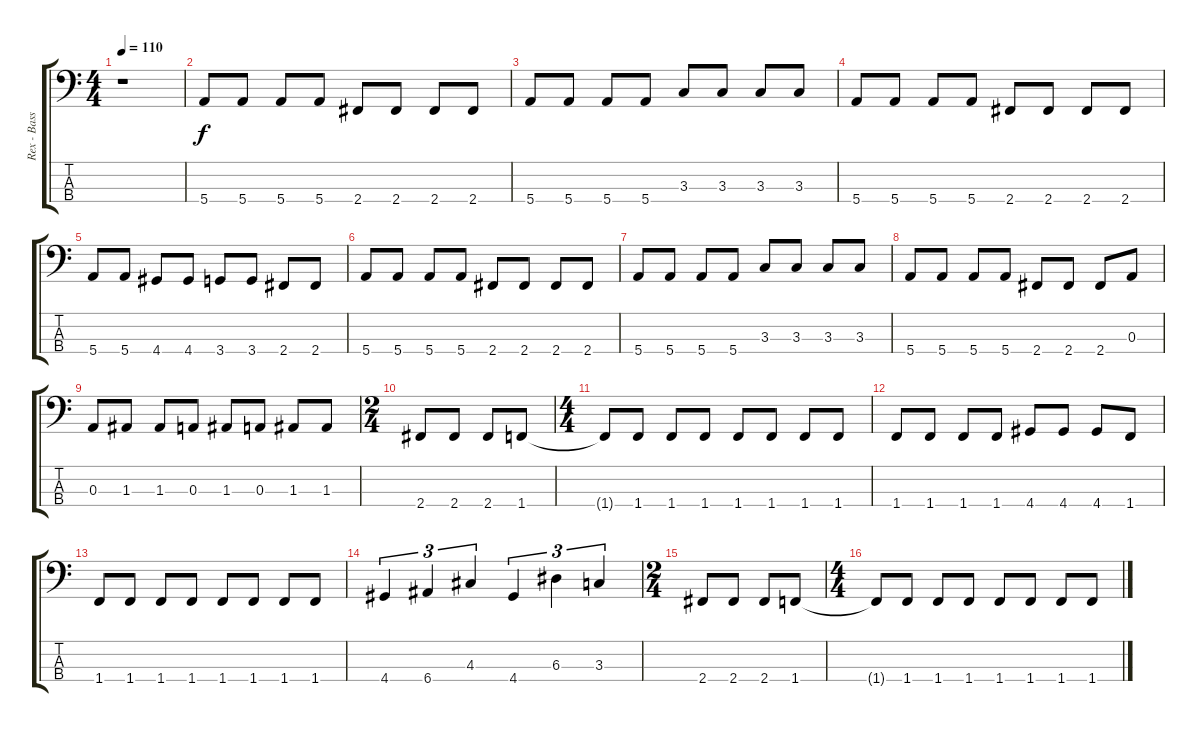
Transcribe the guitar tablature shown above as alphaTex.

\track ("Rex - Bass" "Rex - Bass") {instrument electricbasspick}
\staff {score tabs}
\tuning (G2 D2 A1 E1) {hide}
\ts (4 4)
\tempo 110
\tempo 210
\tempo 110
\clef f4
\ks c
r.1{dy f instrument electricbasspick} |
5.4.8 5.4.8 5.4.8 5.4.8 2.4.8 2.4.8 2.4.8 2.4.8 |
5.4.8 5.4.8 5.4.8 5.4.8 3.3.8 3.3.8 3.3.8 3.3.8 |
5.4.8 5.4.8 5.4.8 5.4.8 2.4.8 2.4.8 2.4.8 2.4.8 |
5.4.8 5.4.8 4.4.8 4.4.8 3.4.8 3.4.8 2.4.8 2.4.8 |
5.4.8 5.4.8 5.4.8 5.4.8 2.4.8 2.4.8 2.4.8 2.4.8 |
5.4.8 5.4.8 5.4.8 5.4.8 3.3.8 3.3.8 3.3.8 3.3.8 |
5.4.8 5.4.8 5.4.8 5.4.8 2.4.8 2.4.8 2.4.8 0.3.8 |
0.3.8 1.3.8 1.3.8 0.3.8 1.3.8 0.3.8 1.3.8 1.3.8 |
\ts (2 4)
2.4.8 2.4.8 2.4.8 1.4.8 |
\ts (4 4)
1.4{t}.8 1.4.8 1.4.8 1.4.8 1.4.8 1.4.8 1.4.8 1.4.8 |
1.4.8 1.4.8 1.4.8 1.4.8 4.4.8 4.4.8 4.4.8 1.4.8 |
1.4.8 1.4.8 1.4.8 1.4.8 1.4.8 1.4.8 1.4.8 1.4.8 |
4.4.4{tu (3 2)} 6.4.4{tu (3 2)} 4.3.4{tu (3 2)} 4.4.4{tu (3 2)} 6.3.4{tu (3 2)} 3.3.4{tu (3 2)} |
\ts (2 4)
2.4.8 2.4.8 2.4.8 1.4.8 |
\ts (4 4)
1.4{t}.8 1.4.8 1.4.8 1.4.8 1.4.8 1.4.8 1.4.8 1.4.8
